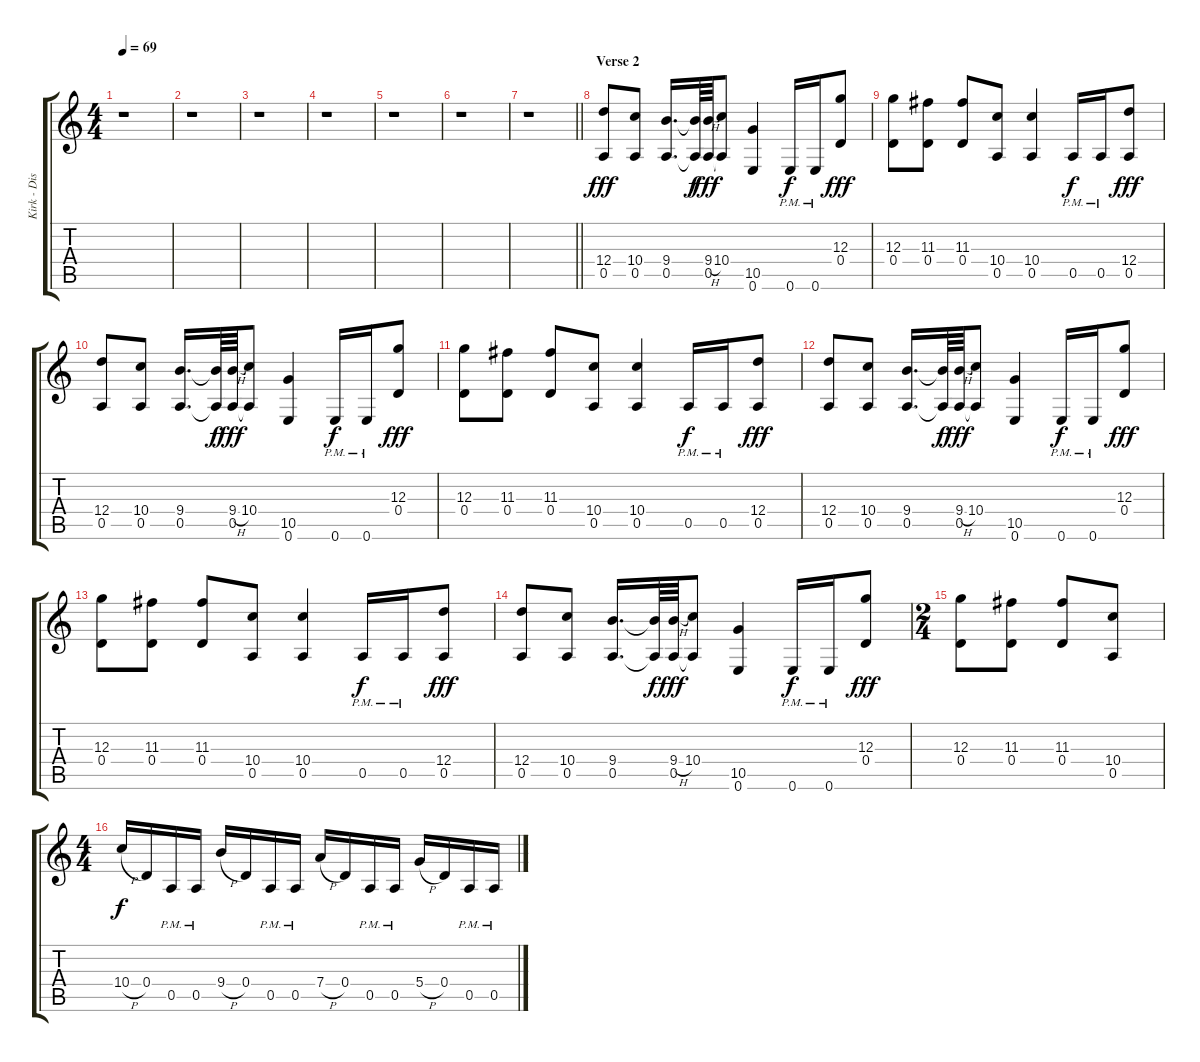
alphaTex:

\track ("Kirk - Distortion" "Kirk - Dis") {instrument overdrivenguitar}
\staff {score tabs}
\tuning (E4 B3 G3 D3 A2 E2) {hide}
\ts (4 4)
\tempo 69
\clef g2
\ks c
r.1{dy f} |
r.1 |
r.1 |
r.1 |
r.1 |
r.1 |
\barLineRight lightlight
r.1{volume 16} |
\section ("" "Verse 2")
(12.4 0.5).8{dy fff} (10.4 0.5).8 (9.4 0.5).16{d} (9.4{t} 0.5{t}).64{dy f} (9.4{h} 0.5).64{dy fff} (10.4 0.5{t}).8 (10.5 0.6).4 0.6{pm}.16{dy f} 0.6{pm}.16 (12.3 0.4).8{dy fff} |
(12.3 0.4).8 (11.3 0.4).8 (11.3 0.4).8 (10.4 0.5).8 (10.4 0.5).4 0.5{pm}.16{dy f} 0.5{pm}.16 (12.4 0.5).8{dy fff} |
(12.4 0.5).8 (10.4 0.5).8 (9.4 0.5).16{d} (9.4{t} 0.5{t}).64{dy f} (9.4{h} 0.5).64{dy fff} (10.4 0.5{t}).8 (10.5 0.6).4 0.6{pm}.16{dy f} 0.6{pm}.16 (12.3 0.4).8{dy fff} |
(12.3 0.4).8 (11.3 0.4).8 (11.3 0.4).8 (10.4 0.5).8 (10.4 0.5).4 0.5{pm}.16{dy f} 0.5{pm}.16 (12.4 0.5).8{dy fff} |
(12.4 0.5).8 (10.4 0.5).8 (9.4 0.5).16{d} (9.4{t} 0.5{t}).64{dy f} (9.4{h} 0.5).64{dy fff} (10.4 0.5{t}).8 (10.5 0.6).4 0.6{pm}.16{dy f} 0.6{pm}.16 (12.3 0.4).8{dy fff} |
(12.3 0.4).8 (11.3 0.4).8 (11.3 0.4).8 (10.4 0.5).8 (10.4 0.5).4 0.5{pm}.16{dy f} 0.5{pm}.16 (12.4 0.5).8{dy fff} |
(12.4 0.5).8 (10.4 0.5).8 (9.4 0.5).16{d} (9.4{t} 0.5{t}).64{dy f} (9.4{h} 0.5).64{dy fff} (10.4 0.5{t}).8 (10.5 0.6).4 0.6{pm}.16{dy f} 0.6{pm}.16 (12.3 0.4).8{dy fff} |
\ts (2 4)
(12.3 0.4).8 (11.3 0.4).8 (11.3 0.4).8 (10.4 0.5).8 |
\ts (4 4)
10.4{h}.16{dy f} 0.4.16 0.5{pm}.16 0.5{pm}.16 9.4{h}.16 0.4.16 0.5{pm}.16 0.5{pm}.16 7.4{h}.16 0.4.16 0.5{pm}.16 0.5{pm}.16 5.4{h}.16 0.4.16 0.5{pm}.16 0.5{pm}.16
